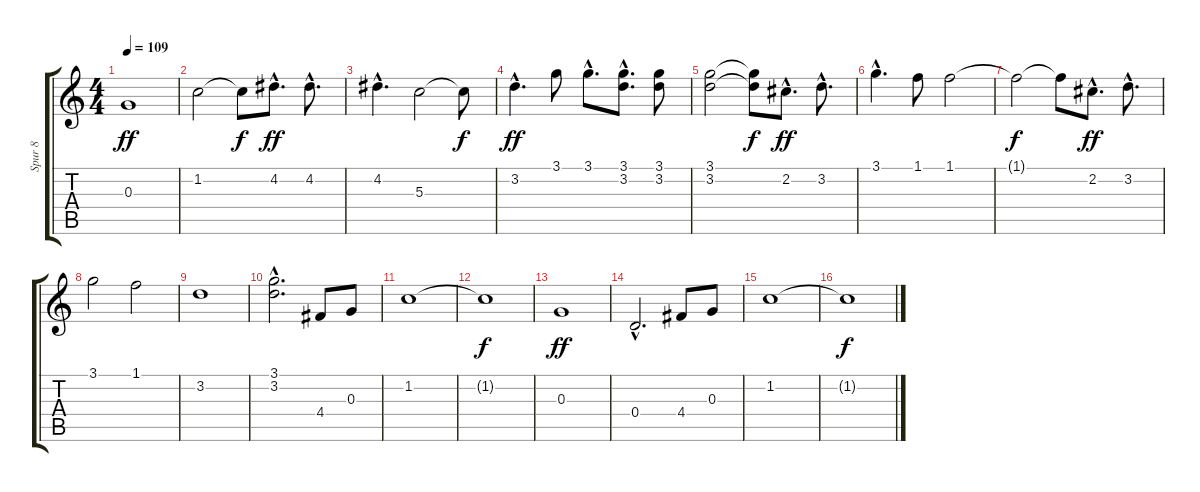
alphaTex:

\track ("Spur 8" "Spur 8") {instrument electricguitarmuted}
\staff {score tabs}
\tuning (E4 B3 G3 D3 A2 E2) {hide}
\ts (4 4)
\tempo 109
\clef g2
\ks c
0.3.1{dy ff} |
1.2.2 1.2{t}.8{dy f} 4.2{hac}.8{d dy ff} 4.2{hac}.8{d} |
4.2{hac}.4{d} 5.3.2 5.3{t}.8{dy f} |
3.2{hac}.4{d dy ff} 3.1.8 3.1{hac}.8{d} (3.1{hac} 3.2{hac}).8{d} (3.1 3.2).8 |
(3.1 3.2).2 (3.1{t} 3.2{t}).8{dy f} 2.2{hac}.8{d dy ff} 3.2{hac}.8{d} |
3.1{hac}.4{d} 1.1.8 1.1.2 |
1.1{t}.2{dy f} 1.1{t}.8 2.2{hac}.8{d dy ff} 3.2{hac}.8{d} |
3.1.2 1.1.2 |
3.2.1 |
(3.1{hac} 3.2).2{d} 4.4.8 0.3.8 |
1.2.1 |
1.2{t}.1{dy f} |
0.3.1{dy ff} |
0.4{hac}.2{d} 4.4.8 0.3.8 |
1.2.1 |
1.2{t}.1{dy f}
